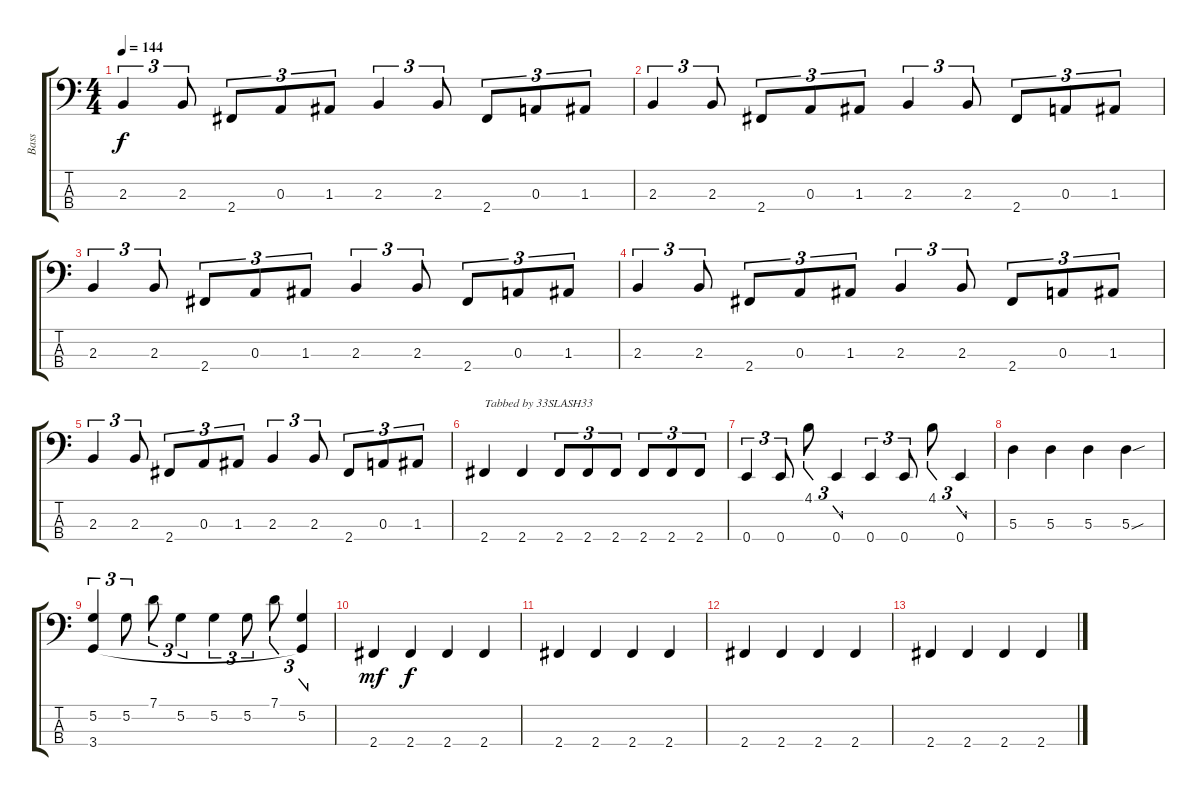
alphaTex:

\track ("Bass" "Bass") {instrument electricbassfinger}
\staff {score tabs}
\tuning (G2 D2 A1 E1) {hide}
\ts (4 4)
\tempo 144
\clef f4
\ks c
2.3.4{tu (3 2) dy f} 2.3.8{tu (3 2)} 2.4.8{tu (3 2)} 0.3.8{tu (3 2)} 1.3.8{tu (3 2)} 2.3.4{tu (3 2)} 2.3.8{tu (3 2)} 2.4.8{tu (3 2)} 0.3.8{tu (3 2)} 1.3.8{tu (3 2)} |
2.3.4{tu (3 2)} 2.3.8{tu (3 2)} 2.4.8{tu (3 2)} 0.3.8{tu (3 2)} 1.3.8{tu (3 2)} 2.3.4{tu (3 2)} 2.3.8{tu (3 2)} 2.4.8{tu (3 2)} 0.3.8{tu (3 2)} 1.3.8{tu (3 2)} |
2.3.4{tu (3 2)} 2.3.8{tu (3 2)} 2.4.8{tu (3 2)} 0.3.8{tu (3 2)} 1.3.8{tu (3 2)} 2.3.4{tu (3 2)} 2.3.8{tu (3 2)} 2.4.8{tu (3 2)} 0.3.8{tu (3 2)} 1.3.8{tu (3 2)} |
2.3.4{tu (3 2)} 2.3.8{tu (3 2)} 2.4.8{tu (3 2)} 0.3.8{tu (3 2)} 1.3.8{tu (3 2)} 2.3.4{tu (3 2)} 2.3.8{tu (3 2)} 2.4.8{tu (3 2)} 0.3.8{tu (3 2)} 1.3.8{tu (3 2)} |
2.3.4{tu (3 2)} 2.3.8{tu (3 2)} 2.4.8{tu (3 2)} 0.3.8{tu (3 2)} 1.3.8{tu (3 2)} 2.3.4{tu (3 2)} 2.3.8{tu (3 2)} 2.4.8{tu (3 2)} 0.3.8{tu (3 2)} 1.3.8{tu (3 2)} |
2.4.4{txt "Tabbed by 33SLASH33"} 2.4.4 2.4.8{tu (3 2)} 2.4.8{tu (3 2)} 2.4.8{tu (3 2)} 2.4.8{tu (3 2)} 2.4.8{tu (3 2)} 2.4.8{tu (3 2)} |
0.4.4{tu (3 2)} 0.4.8{tu (3 2)} 4.1.8{tu (3 2)} 0.4.4{tu (3 2)} 0.4.4{tu (3 2)} 0.4.8{tu (3 2)} 4.1.8{tu (3 2)} 0.4.4{tu (3 2)} |
5.3.4 5.3.4 5.3.4 5.3{sou}.4 |
(5.2 3.4).4{tu (3 2)} 5.2.8{tu (3 2)} 7.1.8{tu (3 2)} 5.2.4{tu (3 2)} 5.2.4{tu (3 2)} 5.2.8{tu (3 2)} 7.1.8{tu (3 2)} (5.2 3.4{t}).4{tu (3 2)} |
2.4.4{dy mf} 2.4.4{dy f} 2.4.4 2.4.4 |
2.4.4 2.4.4 2.4.4 2.4.4 |
2.4.4 2.4.4 2.4.4 2.4.4 |
2.4.4 2.4.4 2.4.4 2.4.4
